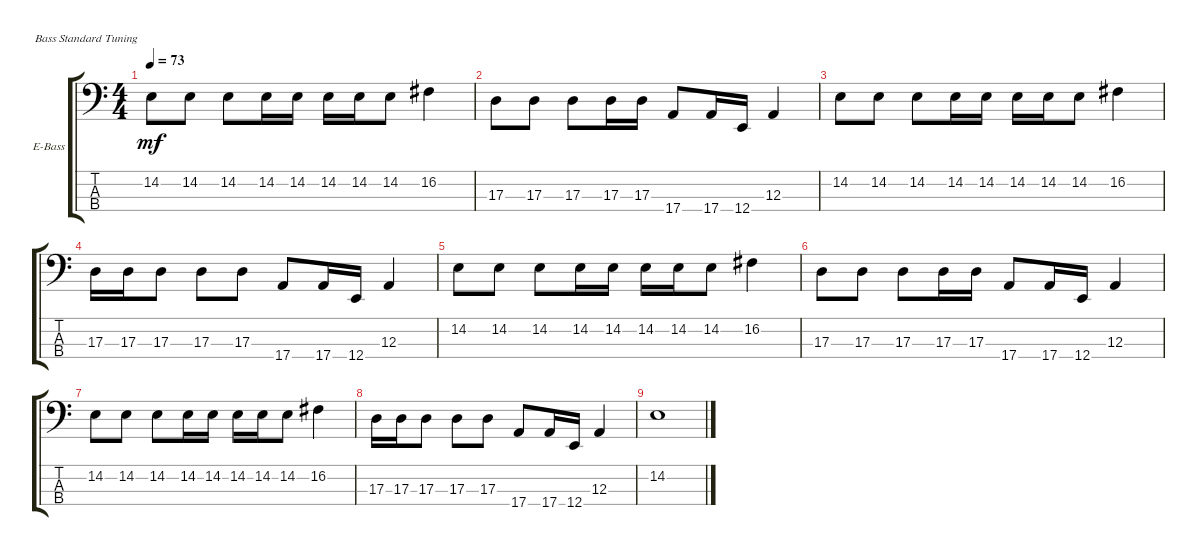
\bracketExtendMode groupsimilarinstruments
\firstSystemTrackNameOrientation horizontal
\otherSystemsTrackNameOrientation horizontal
\track ("Bass Pick" "E-Bass") {instrument electricbassfinger}
\staff {score tabs}
\tuning (G2 D2 A1 E1)
\displaytranspose 0
\ts (4 4)
\tempo 73
\clef f4
\ks c
14.2.8{dy mf} 14.2.8 14.2.8 14.2.16 14.2.16 14.2.16 14.2.16 14.2.8 16.2.4 |
17.3.8 17.3.8 17.3.8 17.3.16 17.3.16 17.4.8 17.4.16 12.4.16 12.3.4 |
14.2.8 14.2.8 14.2.8 14.2.16 14.2.16 14.2.16 14.2.16 14.2.8 16.2.4 |
17.3.16 17.3.16 17.3.8 17.3.8 17.3.8 17.4.8 17.4.16 12.4.16 12.3.4 |
14.2.8 14.2.8 14.2.8 14.2.16 14.2.16 14.2.16 14.2.16 14.2.8 16.2.4 |
17.3.8 17.3.8 17.3.8 17.3.16 17.3.16 17.4.8 17.4.16 12.4.16 12.3.4 |
14.2.8 14.2.8 14.2.8 14.2.16 14.2.16 14.2.16 14.2.16 14.2.8 16.2.4 |
17.3.16 17.3.16 17.3.8 17.3.8 17.3.8 17.4.8 17.4.16 12.4.16 12.3.4 |
14.2.1
